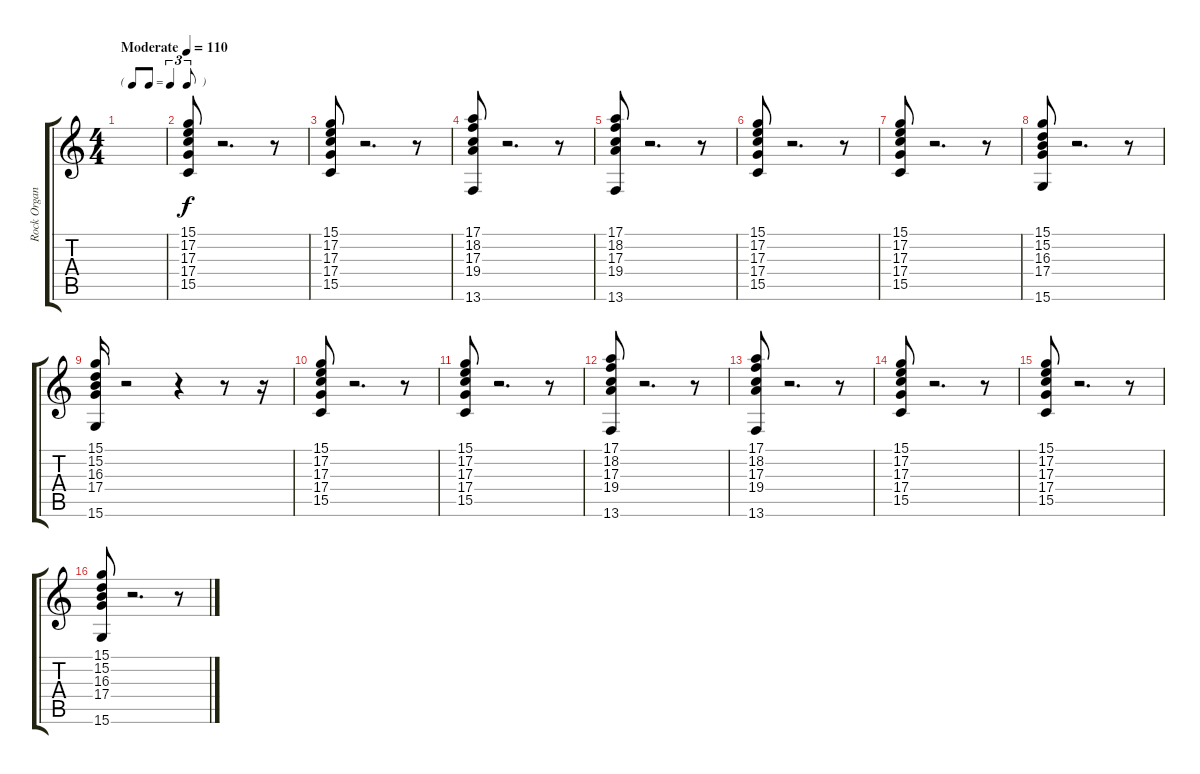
\track ("Rock Organ" "Rock Organ") {instrument rockorgan}
\staff {score tabs}
\tuning (E4 B3 G3 D3 A2 E2) {hide}
\ts (4 4)
\tf triplet8th
\tempo (110 "Moderate")
\clef g2
\ks c
|
(15.1 17.2 17.3 17.4 15.5).8 r.2{d} r.8 |
(15.1 17.2 17.3 17.4 15.5).8 r.2{d} r.8 |
(17.1 18.2 17.3 19.4 13.6).8 r.2{d} r.8 |
(17.1 18.2 17.3 19.4 13.6).8 r.2{d} r.8 |
(15.1 17.2 17.3 17.4 15.5).8 r.2{d} r.8 |
(15.1 17.2 17.3 17.4 15.5).8 r.2{d} r.8 |
(15.1 15.2 16.3 17.4 15.6).8 r.2{d} r.8 |
(15.1 15.2 16.3 17.4 15.6).16 r.2 r.4 r.8 r.16 |
(15.1 17.2 17.3 17.4 15.5).8 r.2{d} r.8 |
(15.1 17.2 17.3 17.4 15.5).8 r.2{d} r.8 |
(17.1 18.2 17.3 19.4 13.6).8 r.2{d} r.8 |
(17.1 18.2 17.3 19.4 13.6).8 r.2{d} r.8 |
(15.1 17.2 17.3 17.4 15.5).8 r.2{d} r.8 |
(15.1 17.2 17.3 17.4 15.5).8 r.2{d} r.8 |
(15.1 15.2 16.3 17.4 15.6).8 r.2{d} r.8
